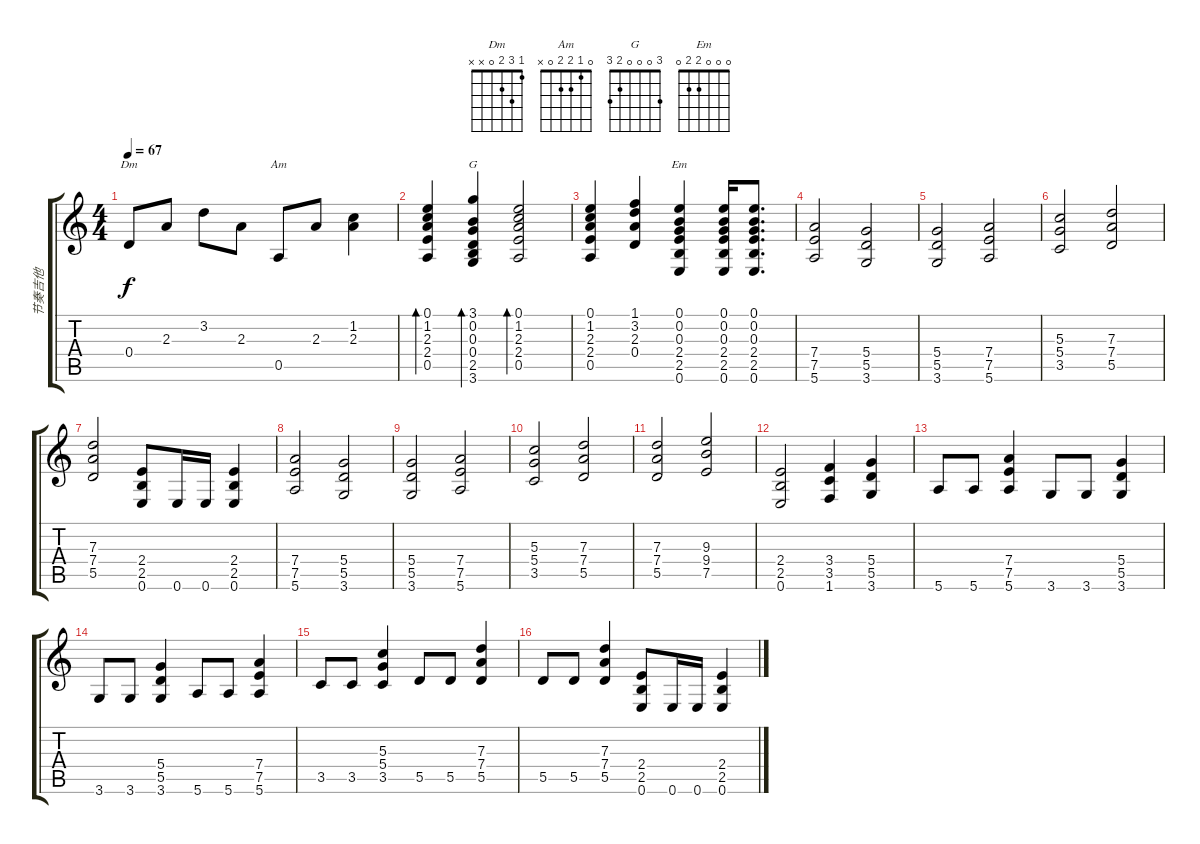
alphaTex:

\track ("节奏吉他" "节奏吉他") {instrument acousticguitarsteel}
\staff {score tabs}
\tuning (E4 B3 G3 D3 A2 E2) {hide}
\chord ("Dm" 1 3 2 0 x x)
\chord ("Am" 0 1 2 2 0 x)
\chord ("G" 3 0 0 0 2 3)
\chord ("Em" 0 0 0 2 2 0)
\ts (4 4)
\tempo 67
\clef g2
\ks c
0.4.8{ch "Dm" dy f} 2.3.8 3.2.8 2.3.8 0.5.8{ch "Am"} 2.3.8 (1.2 2.3).4 |
(0.1 1.2 2.3 2.4 0.5).4{bd 120} (3.1 0.2 0.3 0.4 2.5 3.6).4{bd 120 ch "G"} (0.1 1.2 2.3 2.4 0.5).2{bd 120} |
(0.1 1.2 2.3 2.4 0.5).4 (1.1 3.2 2.3 0.4).4 (0.1 0.2 0.3 2.4 2.5 0.6).4{ch "Em"} (0.1 0.2 0.3 2.4 2.5 0.6).16 (0.1 0.2 0.3 2.4 2.5 0.6).8{d} |
(7.4 7.5 5.6).2{instrument distortionguitar} (5.4 5.5 3.6).2 |
(5.4 5.5 3.6).2 (7.4 7.5 5.6).2 |
(5.3 5.4 3.5).2 (7.3 7.4 5.5).2 |
(7.3 7.4 5.5).2 (2.4 2.5 0.6).8 0.6.16 0.6.16 (2.4 2.5 0.6).4 |
(7.4 7.5 5.6).2 (5.4 5.5 3.6).2 |
(5.4 5.5 3.6).2 (7.4 7.5 5.6).2 |
(5.3 5.4 3.5).2 (7.3 7.4 5.5).2 |
(7.3 7.4 5.5).2 (9.3 9.4 7.5).2 |
(2.4 2.5 0.6).2 (3.4 3.5 1.6).4 (5.4 5.5 3.6).4 |
5.6.8 5.6.8 (7.4 7.5 5.6).4 3.6.8 3.6.8 (5.4 5.5 3.6).4 |
3.6.8 3.6.8 (5.4 5.5 3.6).4 5.6.8 5.6.8 (7.4 7.5 5.6).4 |
3.5.8 3.5.8 (5.3 5.4 3.5).4 5.5.8 5.5.8 (7.3 7.4 5.5).4 |
5.5.8 5.5.8 (7.3 7.4 5.5).4 (2.4 2.5 0.6).8 0.6.16 0.6.16 (2.4 2.5 0.6).4
